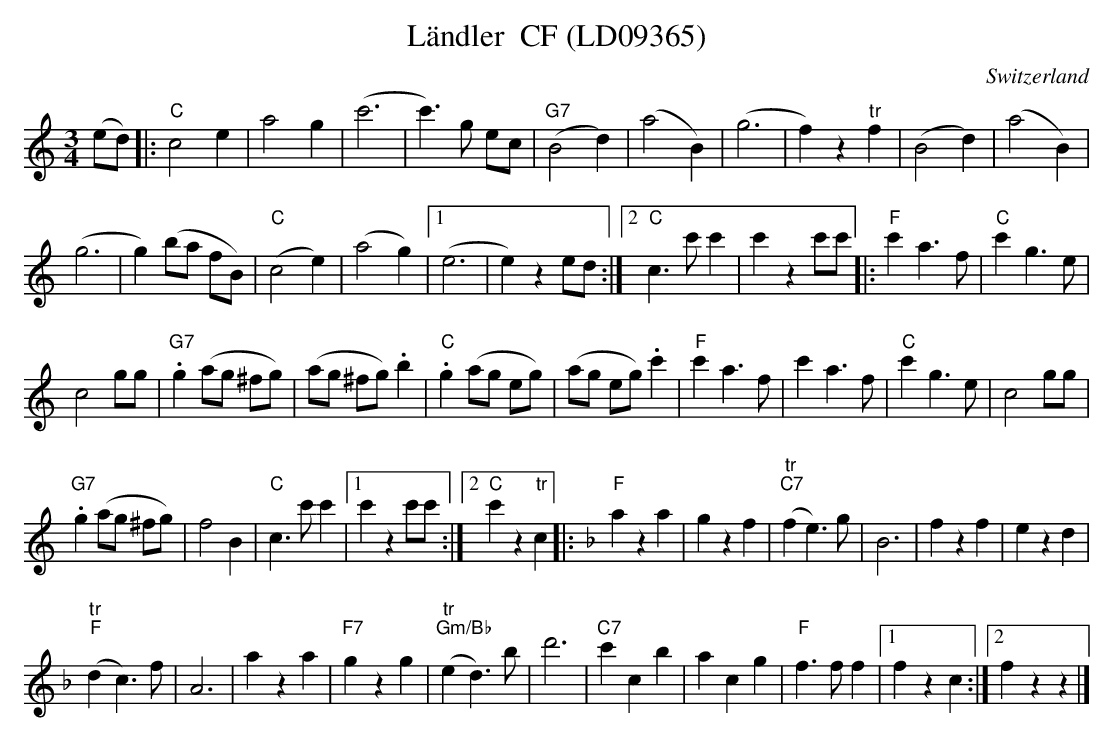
X:1
T:L\"andler  CF (LD09365)
M:3/4
L:1/4
O:Switzerland
K:C major
(e/d/) |: "C"c2e | a2g | (c'3 | c'>)g e/c/ | ("G7"B2d ) | (a2B) | (g3 | f)z"tr"f | (B2d) | (a2B) |
(g3 | g) (b/a/ f/B/) | ("C"c2e) | (a2g) |1 (e3 | e)z e/d/ :|2 "C"c>c'c' | c'zc'/c'/ |: "F"c'a>f | "C"c'g>e |
c2g/g/ | "G7".g (a/g/ ^f/g/) | (a/g/ ^f/g/) .b | "C".g (a/g/ e/g/) | (a/g/ e/g/) .c' | "F"c'a>f | c'a>f | "C"c'g>e | c2g/g/ |
"G7".g (a/g/ ^f/g/) | f2B | "C"c>c'c' |1 c'zc'/c'/ :|2 "C"c'z "tr"c |: [K:F] "F"aza | gzf | ("tr""C7"fe>)g | B3 | fzf | ezd |
("tr""F"dc>)f | A3 | aza | "F7"gzg | ("tr""Gm/Bb"ed>)b | d'3 | "C7"c'cb | acg | "F"f>ff |1 fzc :|2 fzz |]
